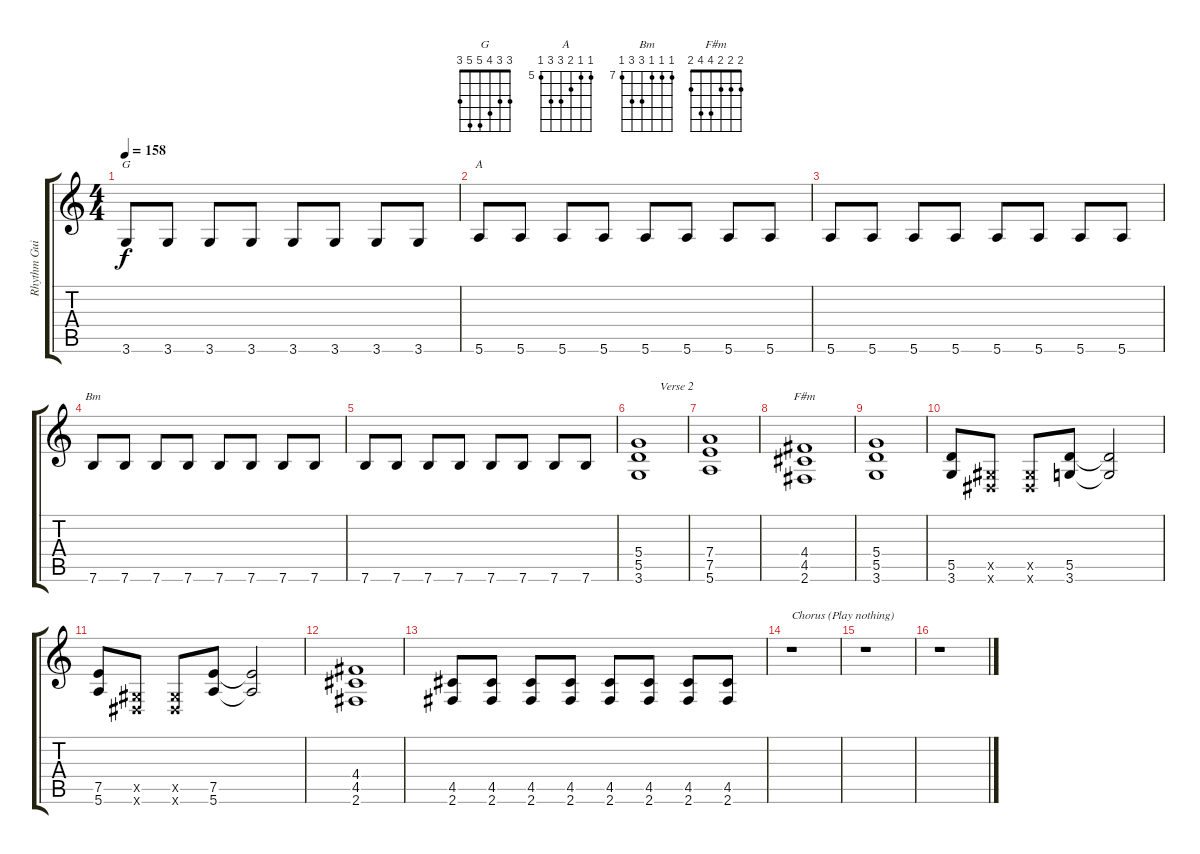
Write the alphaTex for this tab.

\track ("Rhythm Guitar" "Rhythm Gui") {instrument overdrivenguitar}
\staff {score tabs}
\tuning (E4 B3 G3 D3 A2 E2) {hide}
\chord ("G" 3 3 4 5 5 3)
\chord ("A" 5 5 6 7 7 5) {firstfret 5}
\chord ("Bm" 7 7 7 9 9 7) {firstfret 7}
\chord ("F#m" 2 2 2 4 4 2)
\ts (4 4)
\tempo 158
\clef g2
\ks c
3.6.8{ch "G" dy f} 3.6.8 3.6.8 3.6.8 3.6.8 3.6.8 3.6.8 3.6.8 |
5.6.8{ch "A"} 5.6.8 5.6.8 5.6.8 5.6.8 5.6.8 5.6.8 5.6.8 |
5.6.8 5.6.8 5.6.8 5.6.8 5.6.8 5.6.8 5.6.8 5.6.8 |
7.6.8{ch "Bm"} 7.6.8 7.6.8 7.6.8 7.6.8 7.6.8 7.6.8 7.6.8 |
7.6.8 7.6.8 7.6.8 7.6.8 7.6.8 7.6.8 7.6.8 7.6.8 |
(5.4 5.5 3.6).1{txt "       Verse 2"} |
(7.4 7.5 5.6).1 |
(4.4 4.5 2.6).1{ch "F#m"} |
(5.4 5.5 3.6).1 |
(5.5 3.6).8 (-1.5{x} -1.6{x}).8 (-1.5{x} -1.6{x}).8 (5.5 3.6).8 (5.5{t} 3.6{t}).2 |
(7.5 5.6).8 (-1.5{x} -1.6{x}).8 (-1.5{x} -1.6{x}).8 (7.5 5.6).8 (7.5{t} 5.6{t}).2 |
(4.4 4.5 2.6).1 |
(4.5 2.6).8 (4.5 2.6).8 (4.5 2.6).8 (4.5 2.6).8 (4.5 2.6).8 (4.5 2.6).8 (4.5 2.6).8 (4.5 2.6).8 |
r.1{txt "Chorus (Play nothing)"} |
r.1 |
r.1
